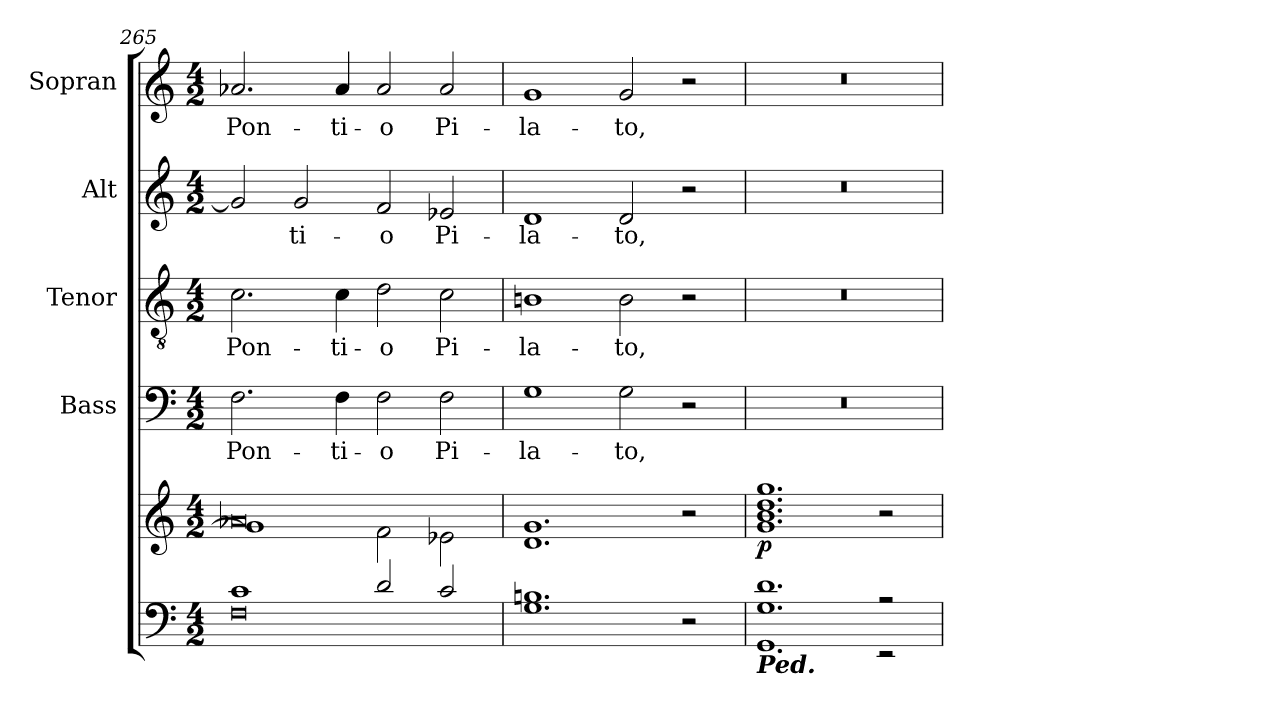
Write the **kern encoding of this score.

**kern	**kern	**dynam	**kern	**text	**kern	**text	**kern	**text	**kern	**text
*part5	*part5	*part5	*part4	*part4	*part3	*part3	*part2	*part2	*part1	*part1
*staff6	*staff5	*staff5/6	*staff4	*staff4	*staff3	*staff3	*staff2	*staff2	*staff1	*staff1
*	*	*	*I"Bass	*	*I"Tenor	*	*I"Alt	*	*I"Sopran	*
*	*	*	*I'B.	*	*I'T.	*	*I'A.	*	*I'S.	*
*clefF4	*clefG2	*	*clefF4	*	*clefGv2	*	*clefG2	*	*clefG2	*
*k[]	*k[]	*	*k[]	*	*k[]	*	*k[]	*	*k[]	*
*C:	*C:	*	*C:	*	*C:	*	*C:	*	*C:	*
*M4/2	*M4/2	*	*M4/2	*	*M4/2	*	*M4/2	*	*M4/2	*
=265	=265	=265	=265	=265	=265	=265	=265	=265	=265	=265
*^	*^	*	*	*	*	*	*	*	*	*
!	!	!	!	!	!	!LO:LY:b	!	!LO:LY:b	!	!	!	!LO:LY:b
1c	0F	0a-X	1g]	.	2.F\	Pon-	2.c\	Pon-	2g/]	.	2.a-X/	Pon-
!	!	!	!	!	!	!	!	!	!	!LO:LY:b	!	!
.	.	.	.	.	.	.	.	.	2g/	-ti-	.	.
!	!	!	!	!	!	!LO:LY:b	!	!LO:LY:b	!	!	!	!LO:LY:b
.	.	.	.	.	4F\	-ti-	4c\	-ti-	.	.	4a-/	-ti-
!	!	!	!	!	!	!LO:LY:b	!	!LO:LY:b	!	!LO:LY:b	!	!LO:LY:b
2d/	.	.	2f\	.	2F\	-o	2d\	-o	2f/	-o	2a-/	-o
!	!	!	!	!	!	!LO:LY:b	!	!LO:LY:b	!	!LO:LY:b	!	!LO:LY:b
2c/	.	.	2e-X\	.	2F\	Pi-	2c\	Pi-	2e-X/	Pi-	2a-/	Pi-
*v	*v	*	*	*	*	*	*	*	*	*	*	*
=266	=266	=266	=266	=266	=266	=266	=266	=266	=266	=266	=266
!	!	!	!	!	!LO:LY:b	!	!LO:LY:b	!	!LO:LY:b	!	!LO:LY:b
*	*v	*v	*	*	*	*	*	*	*	*	*
1.G 1.Bn	1.d 1.g	.	1G	-la-	1Bn	-la-	1d	-la-	1g	-la-
!	!	!	!	!LO:LY:b	!	!LO:LY:b	!	!LO:LY:b	!	!LO:LY:b
.	.	.	2G\	-to,	2B\	-to,	2d/	-to,	2g/	-to,
2r	2r	.	2r	.	2r	.	2r	.	2r	.
=267	=267	=267	=267	=267	=267	=267	=267	=267	=267	=267
*^	*	*	*	*	*	*	*	*	*	*
!LO:TX:b:Bi:t=Ped.	!	!	!	!	!	!	!	!	!	!	!
!	!	!	!LO:DY:b	!	!	!	!	!	!	!	!
1.G 1.d	1.GG	1.g 1.b 1.dd 1.gg	p	0r	.	0r	.	0r	.	0r	.
2r	2r	2r	.	.	.	.	.	.	.	.	.
*v	*v	*	*	*	*	*	*	*	*	*	*
=	=	=	=	=	=	=	=	=	=	=
*-	*-	*-	*-	*-	*-	*-	*-	*-	*-	*-
